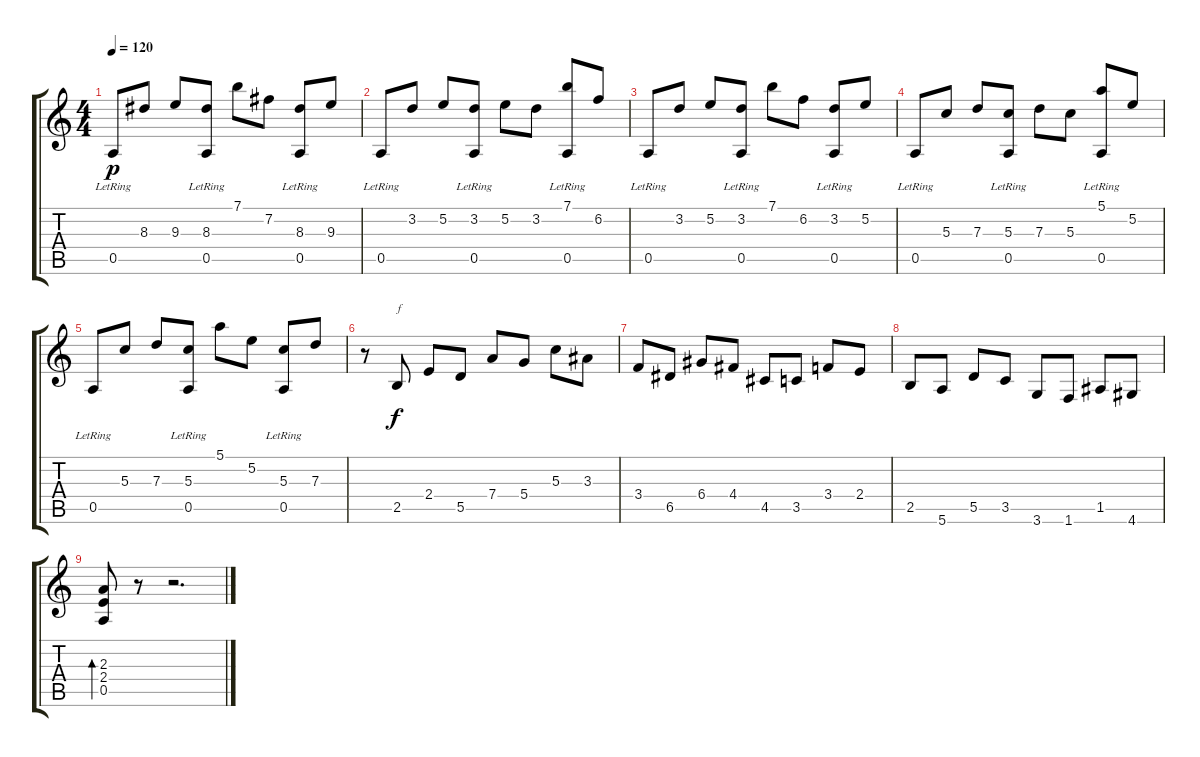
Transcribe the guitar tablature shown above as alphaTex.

\track "" {instrument acousticguitarnylon}
\staff {score tabs}
\tuning (E4 B3 G3 D3 A2 E2) {hide}
\ts (4 4)
\tempo 120
\clef g2
\ks c
0.5{lr}.8{dy p} 8.3.8 9.3.8 (8.3 0.5{lr}).8 7.1.8 7.2.8 (8.3 0.5{lr}).8 9.3.8 |
0.5{lr}.8 3.2.8 5.2.8 (3.2 0.5{lr}).8 5.2.8 3.2.8 (7.1 0.5{lr}).8 6.2.8 |
0.5{lr}.8 3.2.8 5.2.8 (3.2 0.5{lr}).8 7.1.8 6.2.8 (3.2 0.5{lr}).8 5.2.8 |
0.5{lr}.8 5.3.8 7.3.8 (5.3 0.5{lr}).8 7.3.8 5.3.8 (5.1 0.5{lr}).8 5.2.8 |
0.5{lr}.8 5.3.8 7.3.8 (5.3 0.5{lr}).8 5.1.8 5.2.8 (5.3 0.5{lr}).8 7.3.8 |
r.8 2.5.8{txt "f" dy f} 2.4.8 5.5.8 7.4.8 5.4.8 5.3.8 3.3.8 |
3.4.8 6.5.8 6.4.8 4.4.8 4.5.8 3.5.8 3.4.8 2.4.8 |
2.5.8 5.6.8 5.5.8 3.5.8 3.6.8 1.6.8 1.5.8 4.6.8 |
(2.3 2.4 0.5).8{bd 240} r.8 r.2{d}
